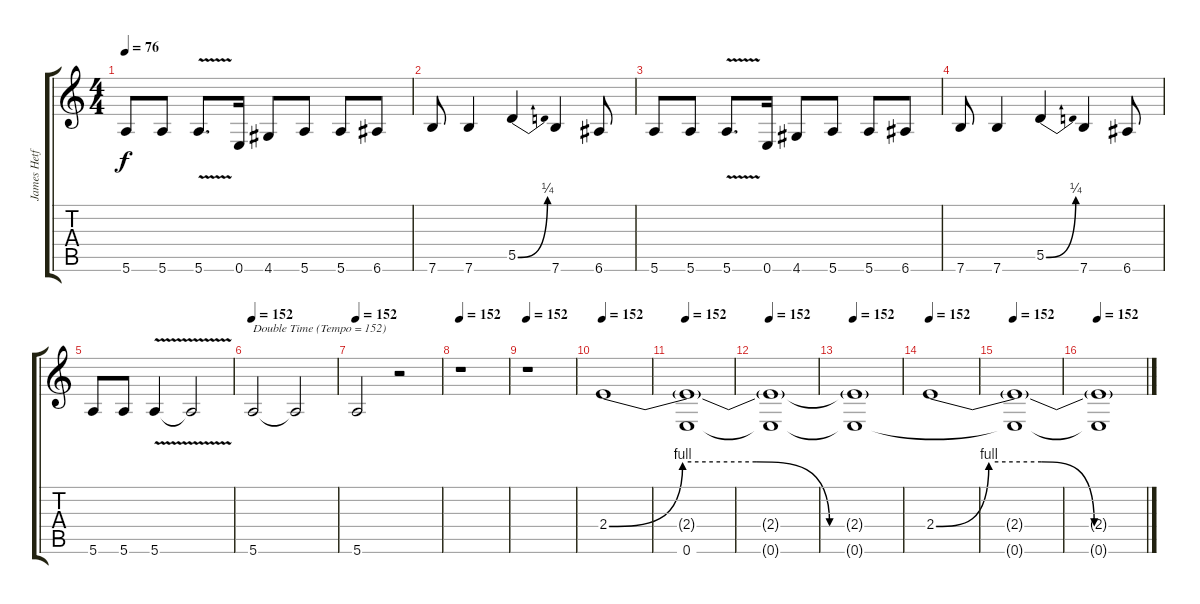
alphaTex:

\track ("James Hetfield" "James Hetf") {instrument distortionguitar}
\staff {score tabs}
\tuning (E4 B3 G3 D3 A2 E2) {hide}
\ts (4 4)
\tempo 76
\clef g2
\ks c
5.6.8{dy f} 5.6.8 5.6{v}.8{d} 0.6.16 4.6.8 5.6.8 5.6.8 6.6.8 |
7.6.8 7.6.4 5.5{be (bend 0 0 60 1)}.4 7.6.4 6.6.8 |
5.6.8 5.6.8 5.6{v}.8{d} 0.6.16 4.6.8 5.6.8 5.6.8 6.6.8 |
7.6.8 7.6.4 5.5{be (bend 0 0 60 1)}.4 7.6.4 6.6.8 |
5.6.8 5.6.8 5.6{v}.4 5.6{t}.2 |
\tempo 152
5.6.2{txt "Double Time (Tempo = 152)"} 5.6{t}.2 |
\tempo 152
5.6.2 r.2 |
\tempo 152
r.1 |
\tempo 152
r.1 |
\tempo 152
2.4{be (custom 0 0 15 4 30 4 45 0 60 0)}.1 |
\tempo 152
(2.4{t} 0.6).1 |
\tempo 152
(2.4{t} 0.6{t}).1 |
\tempo 152
(2.4{t} 0.6{t}).1 |
\tempo 152
2.4{be (custom 0 0 15 4 30 4 45 0 60 0)}.1 |
\tempo 152
(2.4{t} 0.6{t}).1 |
\tempo 152
(2.4{t} 0.6{t}).1
